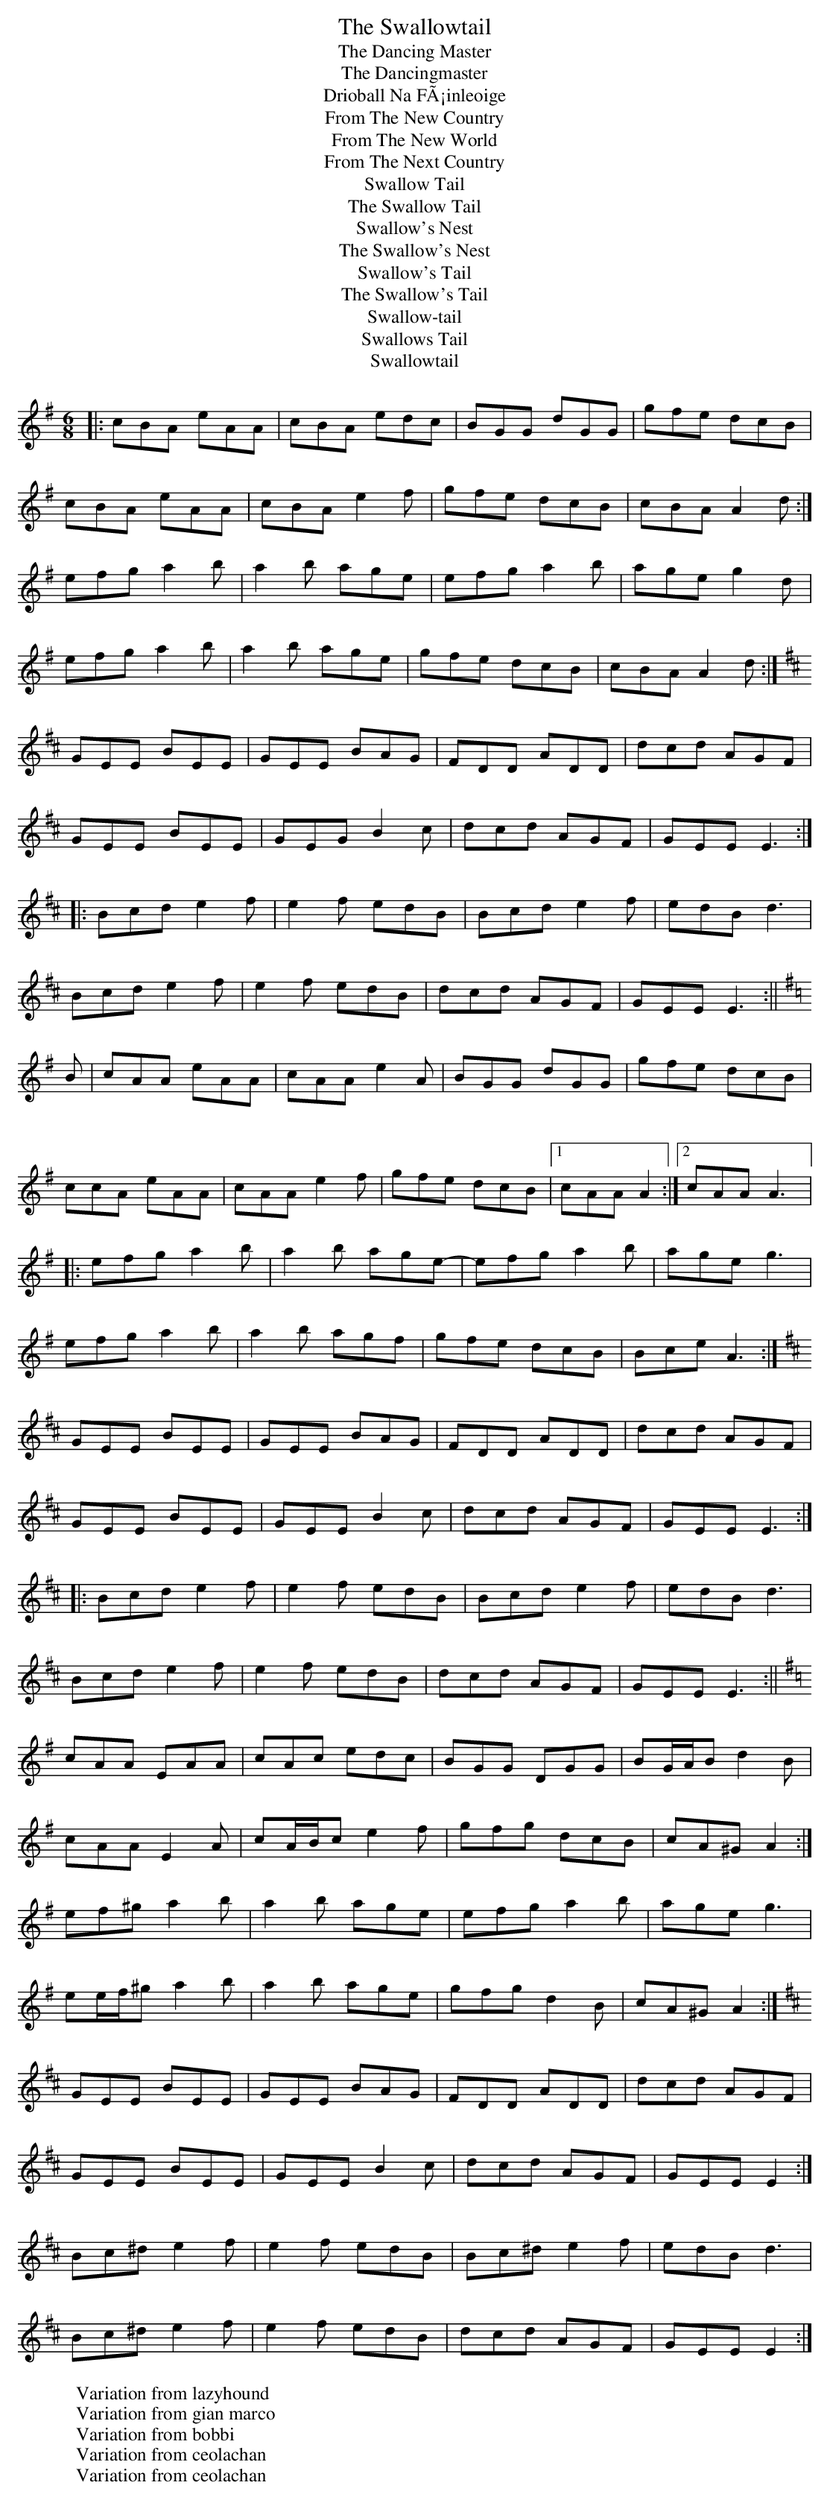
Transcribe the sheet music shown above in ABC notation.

X:1
T:Swallowtail, The
T:Dancing Master, The
T:Dancingmaster, The
T:Drioball Na FÃ¡inleoige
T:From The New Country
T:From The New World
T:From The Next Country
T:Swallow Tail
T:Swallow Tail, The
T:Swallow's Nest
T:Swallow's Nest, The
T:Swallow's Tail
T:Swallow's Tail, The
T:Swallow-tail
T:Swallows Tail
T:Swallowtail
M:6/8
L:1/8
K:Ador
|:cBA eAA|cBA edc|BGG dGG|gfe dcB|
cBA eAA|cBA e2f|gfe dcB|cBA A2d:|
efg  a2b|a2b age|efg a2b|age g2d|
efg a2b|a2b age|gfe dcB|cBA A2d:|
W:Variation from lazyhound
K:Edor
GEE BEE|GEE BAG|FDD ADD|dcd AGF|
GEE BEE|GEG B2c|dcd AGF|GEE E3:|
|:Bcd e2f|e2f edB|Bcd e2f|edB d3|
Bcd e2f|e2f edB|dcd AGF|GEE E3:||
W:Variation from gian marco
K:ADor
B|cAA eAA|cAA e2A|BGG dGG|gfe dcB|
ccA eAA|cAA e2f|gfe dcB|1cAA A2:|2cAA A3|:
efg a2b|a2b age-|efg a2b|age g3|
efg a2b|a2b agf|gfe dcB|Bce A3:|
W:Variation from bobbi
K:Edor
GEE BEE|GEE BAG|FDD ADD|dcd AGF|
GEE BEE|GEE B2c|dcd AGF|GEE E3:|
|:Bcd e2f|e2f edB|Bcd e2f|edB d3|
Bcd e2f|e2f edB|dcd AGF|GEE E3:||
W:Variation from ceolachan
K: A Dorian
cAA EAA | cAc edc | BGG DGG | BG/A/B d2 B |
cAA E2 A | cA/B/c e2 f | gfg dcB | cA^G A2 :|
ef^g a2 b | a2 b age | efg a2 b | age g3 |
ee/f/^g a2 b | a2 b age | gfg d2 B | cA^G A2 :|
W:Variation from ceolachan
K: Edor
GEE BEE | GEE BAG | FDD ADD | dcd AGF |
GEE BEE | GEE B2 c | dcd AGF | GEE E2 :|
Bc^d e2 f | e2 f edB | Bc^d e2 f | edB d3 |
Bc^d e2 f | e2 f edB | dcd AGF | GEE E2 :|
